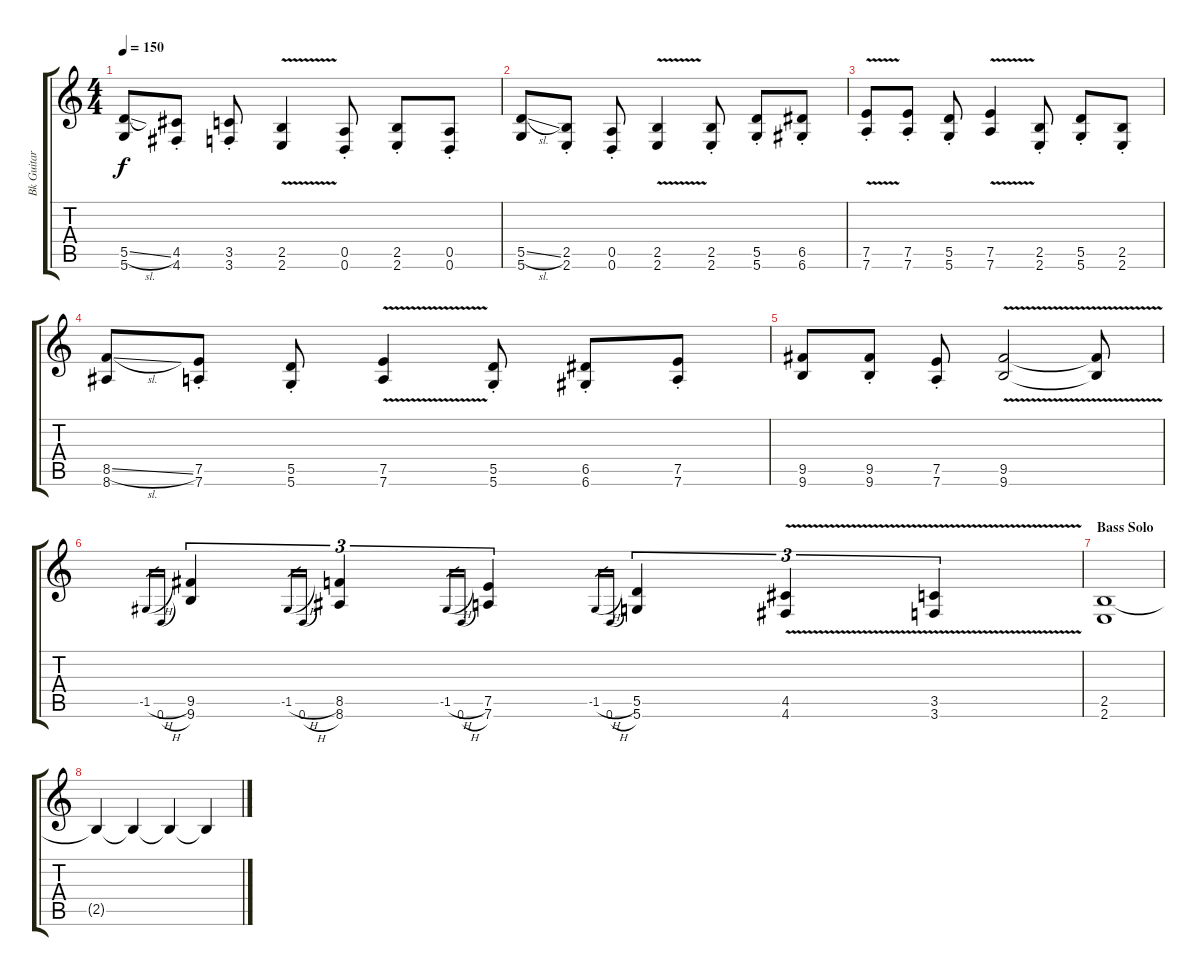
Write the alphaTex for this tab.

\track ("Bk Guitar " "Bk Guitar ") {instrument overdrivenguitar}
\staff {score tabs}
\tuning (E4 B3 G3 D3 A2 D2) {hide}
\ts (4 4)
\tempo 150
\clef g2
\ks c
(5.5{sl} 5.6).8{dy f volume 14} (4.5{st} 4.6).8 (3.5{st} 3.6).8 (2.5{v} 2.6{v}).4 (0.5{st} 0.6).8 (2.5{st} 2.6).8 (0.5{st} 0.6).8 |
(5.5{sl} 5.6).8{volume 14} (2.5{st} 2.6).8 (0.5{st} 0.6).8 (2.5{v} 2.6{v}).4 (2.5{st} 2.6).8 (5.5{st} 5.6).8 (6.5{st} 6.6).8 |
(7.5{v st} 7.6{v}).8{volume 14} (7.5{st} 7.6).8 (5.5{st} 5.6).8 (7.5{v} 7.6{v}).4 (2.5{st} 2.6).8 (5.5{st} 5.6).8 (2.5{st} 2.6).8 |
(8.5{sl} 8.6).8{volume 14} (7.5{st} 7.6).8 (5.5{st} 5.6).8 (7.5{v} 7.6{v}).4 (5.5{st} 5.6).8 (6.5{st} 6.6).8 (7.5{st} 7.6).8 |
(9.5 9.6).8{volume 14} (9.5{st} 9.6).8 (7.5{st} 7.6).8 (9.5{v} 9.6{v}).2 (9.5{t} 9.6{t}).8 |
-1.5{h}.16{gr} 0.6{h}.16{gr} (9.5 9.6).4{tu (3 2) volume 14} -1.5{h}.16{gr} 0.6{h}.16{gr} (8.5 8.6).4{tu (3 2)} -1.5{h}.16{gr} 0.6{h}.16{gr} (7.5 7.6).4{tu (3 2)} -1.5{h}.16{gr} 0.6{h}.16{gr} (5.5 5.6).4{tu (3 2)} (4.5{v} 4.6{v}).4{tu (3 2)} (3.5{v} 3.6{v}).4{tu (3 2)} |
\section ("" "Bass Solo")
(2.5 2.6).1{volume 13} |
2.5{t}.4{volume 11} 2.5{t}.4{volume 9} 2.5{t}.4{volume 7} 2.5{t}.4{volume 5}
